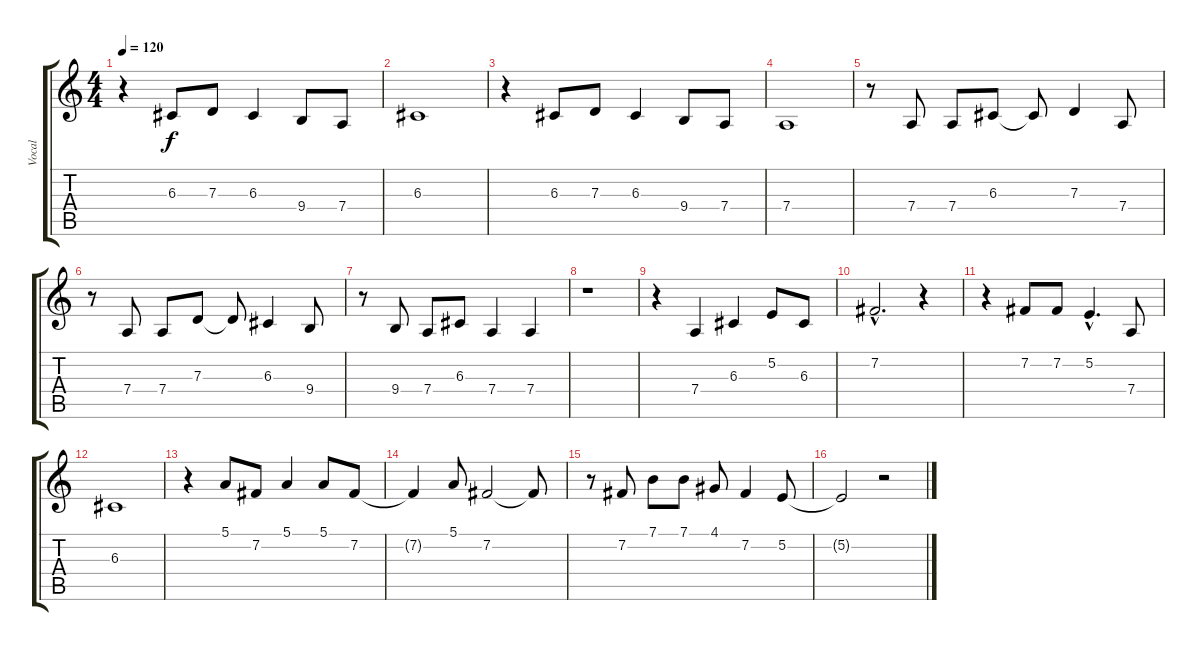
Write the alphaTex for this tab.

\track ("Vocal" "Vocal") {instrument altosax}
\staff {score tabs}
\tuning (E4 B3 G3 D3 A2 E2) {hide}
\ts (4 4)
\tempo 120
\clef g2
\ks c
r.4{dy f} 6.3.8 7.3.8 6.3.4 9.4.8 7.4.8 |
6.3.1 |
r.4 6.3.8 7.3.8 6.3.4 9.4.8 7.4.8 |
7.4.1 |
r.8 7.4.8 7.4.8 6.3.8 6.3{t}.8 7.3.4 7.4.8 |
r.8 7.4.8 7.4.8 7.3.8 7.3{t}.8 6.3.4 9.4.8 |
r.8 9.4.8 7.4.8 6.3.8 7.4.4 7.4.4 |
r.1 |
r.4 7.4.4 6.3.4 5.2.8 6.3.8 |
7.2{hac}.2{d} r.4 |
r.4 7.2.8 7.2.8 5.2{hac}.4{d} 7.4.8 |
6.3.1 |
r.4 5.1.8 7.2.8 5.1.4 5.1.8 7.2.8 |
7.2{t}.4 5.1.8 7.2.2 7.2{t}.8 |
r.8 7.2.8 7.1.8 7.1.8 4.1.8 7.2.4 5.2.8 |
5.2{t}.2 r.2
